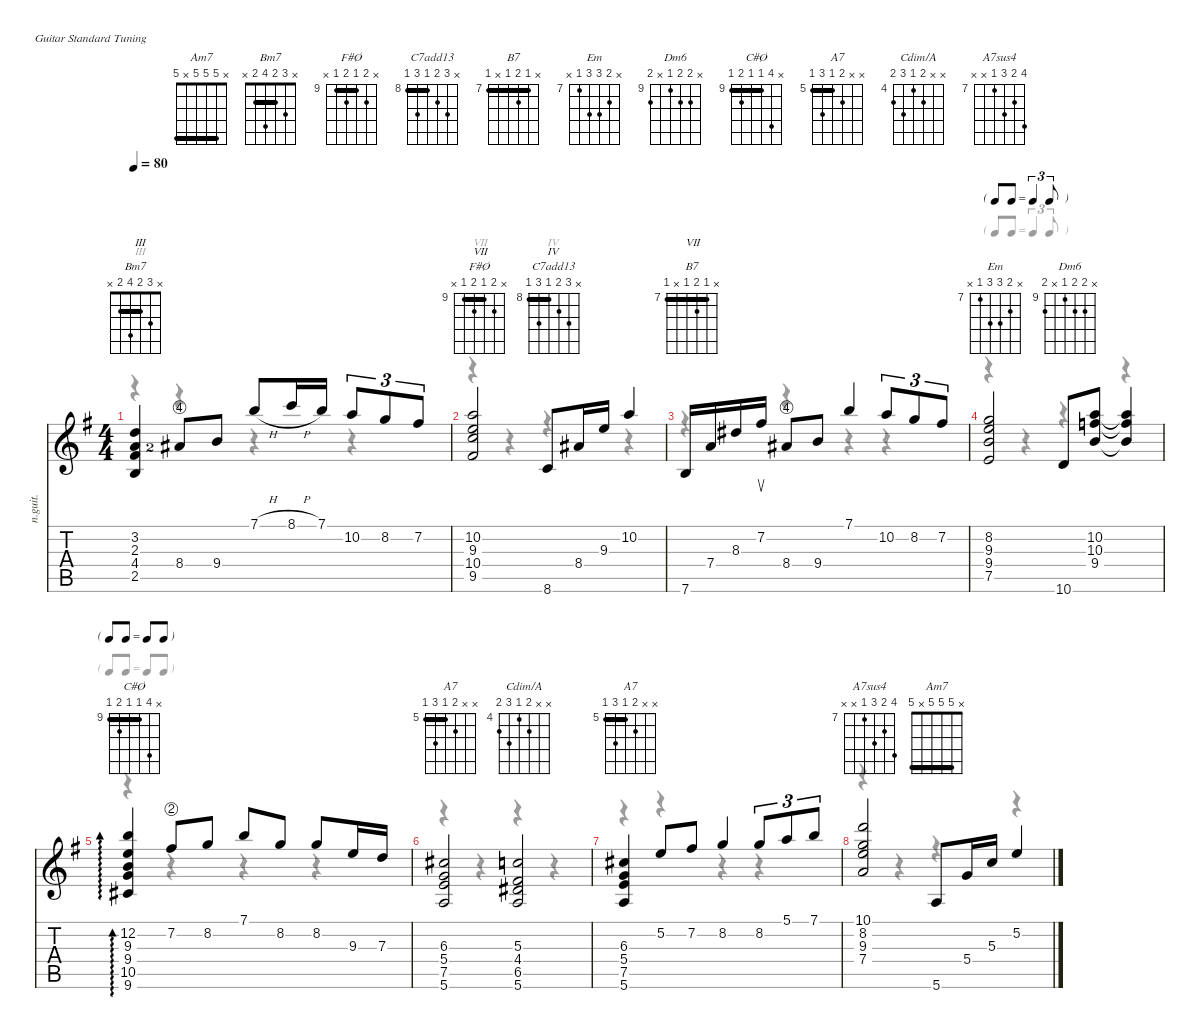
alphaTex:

\defaultSystemsLayout 4
\hideDynamics
\bracketExtendMode nobrackets
\otherSystemsTrackNameOrientation horizontal
\chordDiagramsInScore
\track ("Piste 1" "n.guit.") {instrument acousticguitarnylon}
\staff {score tabs}
\tuning (E4 B3 G3 D3 A2 E2)
\chord ("Am7" x 5 5 5 x 5) {barre (5 5 5)}
\chord ("Bm7" x 3 2 4 2 x) {barre 2}
\chord ("F#Ø" x 10 9 10 9 x) {firstfret 9 barre 9}
\chord ("C7add13" x 10 9 8 10 8) {firstfret 8 barre 8}
\chord ("B7" x 7 8 7 x 7) {firstfret 7 barre (7 7)}
\chord ("Em" x 8 9 9 7 x) {firstfret 7}
\chord ("Dm6" x 10 10 9 x 10) {firstfret 9}
\chord ("C#Ø" x 12 9 9 10 9) {firstfret 9 barre (9 9)}
\chord ("A7" x x 6 5 7 5) {firstfret 5 barre 5}
\chord ("Cdim/A" x x 5 4 6 5) {firstfret 4}
\chord ("A7sus4" 10 8 9 7 x x) {firstfret 7}
\voice
\ts (4 4)
\tempo 80
\clef g2
\ks g
(3.2{acc forcenatural} 2.3{acc forcenatural} 4.4{acc #} 2.5{acc forcenatural}).4{ch "Bm7" txt "III" dy f beam Up} 8.4{string lf 3 acc #}.8{beam Up} 9.4{acc forcenatural}.8{beam Up} 7.1{h acc forcenatural}.8{beam Up} 8.1{h acc forcenatural}.16{beam Up} 7.1{acc forcenatural}.16{beam Up} 10.2{acc forcenatural}.8{tu (3 2) beam Up} 8.2{acc forcenatural}.8{tu (3 2) beam Up} 7.2{acc #}.8{tu (3 2) beam Up} |
(9.3{acc forcenatural} 10.4{acc forcenatural} 9.5{acc #} 10.2{acc forcenatural}).2{ch "F#Ø" txt "VII" beam Up} 8.6{acc forcenatural}.8{ch "C7add13" txt "IV" beam Up} 8.4{acc #}.16{beam Up} 9.3{acc forcenatural}.16{beam Up} 10.2{acc forcenatural}.4{beam Up} |
7.6{acc forcenatural}.16{ch "B7" txt "VII" beam Up} 7.4{acc forcenatural}.16{beam Up} 8.3{acc #}.16{beam Up} 7.2{acc #}.16{su beam Up} 8.4{string acc #}.8{beam Up} 9.4{acc forcenatural}.8{beam Up} 7.1{acc forcenatural}.4{beam Up} 10.2{acc forcenatural}.8{tu (3 2) beam Up} 8.2{acc forcenatural}.8{tu (3 2) beam Up} 7.2{acc #}.8{tu (3 2) beam Up} |
\tf triplet8th
(8.2{acc forcenatural} 9.3{acc forcenatural} 9.4{acc forcenatural} 7.5{acc forcenatural}).2{ch "Em" beam Up} 10.6{acc forcenatural}.8{ch "Dm6" beam Up} (10.2{acc forcenatural} 10.3{acc forcenatural} 9.4{acc forcenatural}).8{beam Up} (10.2{t acc forcenatural} 10.3{t acc forcenatural} 9.4{t acc forcenatural}).4{beam Up} |
\tf none
(12.2{acc forcenatural} 9.3{acc forcenatural} 9.4{acc forcenatural} 10.5{acc forcenatural} 9.6{acc #}).4{ad 0 ch "C#Ø" beam Up} 7.2{string acc #}.8{beam Up} 8.2{acc forcenatural}.8{beam Up} 7.1{acc forcenatural}.8{beam Up} 8.2{acc forcenatural}.8{beam Up} 8.2{acc forcenatural}.8{beam Up} 9.3{acc forcenatural}.16{beam Up} 7.3{acc forcenatural}.16{beam Up} |
(6.3{acc #} 5.4{acc forcenatural} 7.5{acc forcenatural} 5.6{acc forcenatural}).2{ch "A7" beam Up} (5.3{acc forcenatural} 4.4{acc #} 6.5{acc #} 5.6{acc forcenatural}).2{ch "Cdim/A" beam Up} |
(6.3{acc #} 5.4{acc forcenatural} 7.5{acc forcenatural} 5.6{acc forcenatural}).4{ch "A7" beam Up} 5.2{acc forcenatural}.8{beam Up} 7.2{acc #}.8{beam Up} 8.2{acc forcenatural}.4{beam Up} 8.2{acc forcenatural}.8{tu (3 2) beam Up} 5.1{acc forcenatural}.8{tu (3 2) beam Up} 7.1{acc forcenatural}.8{tu (3 2) beam Up} |
(10.1{acc forcenatural} 8.2{acc forcenatural} 9.3{acc forcenatural} 7.4{acc forcenatural}).2{ch "A7sus4" beam Up} 5.6{acc forcenatural}.8{ch "Am7" beam Up} 5.4{acc forcenatural}.16{beam Up} 5.3{acc forcenatural}.16{beam Up} 5.2{acc forcenatural}.4{beam Up}
\voice
\clef g2
\ottava regular
\simile none
\ks g
r.4{txt "III" dy mf beam Down} r.4{beam Down} r.4{beam Down} r.4{beam Down} |
r.4{txt "VII" beam Down} r.4{beam Down} r.4{txt "IV" beam Down} r.4{beam Down} |
r.4{beam Down} r.4{beam Down} r.4{beam Down} r.4{beam Down} |
r.4{beam Down} r.4{beam Down} r.4{beam Down} r.4{beam Down} |
r.4{beam Down} r.4{beam Down} r.4{beam Down} r.4{beam Down} |
r.4{beam Down} r.4{beam Down} r.4{beam Down} r.4{beam Down} |
r.4{beam Down} r.4{beam Down} r.4{beam Down} r.4{beam Down} |
r.4{beam Down} r.4{beam Down} r.4{beam Down} r.4{beam Down}
